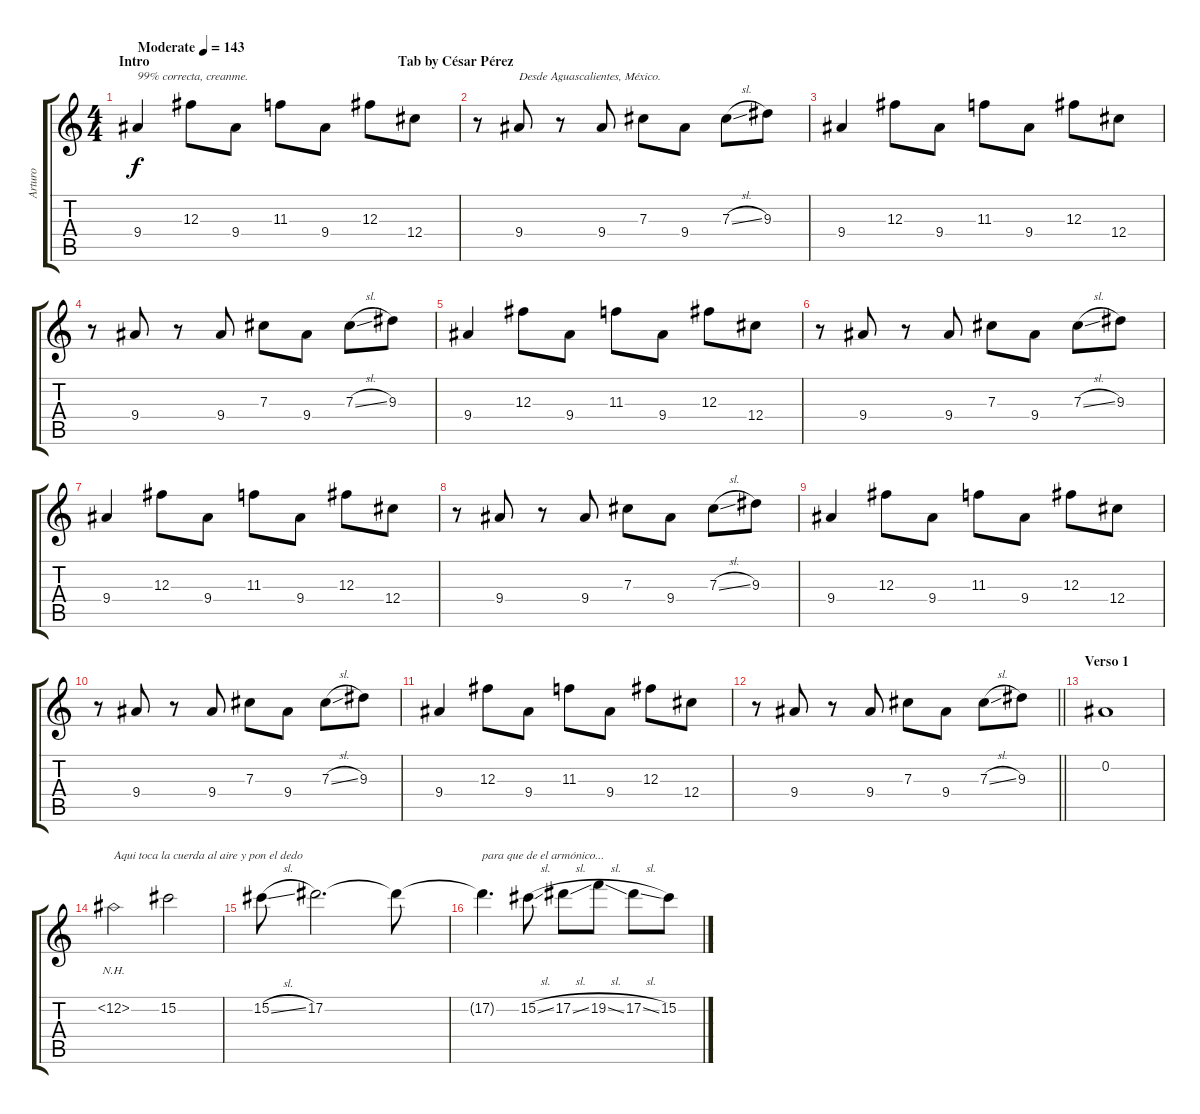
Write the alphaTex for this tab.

\track ("Arturo" "Arturo") {instrument distortionguitar}
\staff {score tabs}
\tuning (Eb4 Bb3 Gb3 Db3 Ab2 Eb2) {hide}
\ts (4 4)
\section ("" "Intro                                                                       Tab by César Pérez")
\tempo (143 "Moderate")
\clef g2
\ks c
9.4.4{txt "99% correcta, creanme." dy f instrument distortionguitar} 12.3.8 9.4.8 11.3.8 9.4.8 12.3.8 12.4.8 |
r.8 9.4.8{txt "Desde Aguascalientes, México."} r.8 9.4.8 7.3.8 9.4.8 7.3{sl}.8 9.3.8 |
9.4.4 12.3.8 9.4.8 11.3.8 9.4.8 12.3.8 12.4.8 |
r.8 9.4.8 r.8 9.4.8 7.3.8 9.4.8 7.3{sl}.8 9.3.8 |
9.4.4 12.3.8 9.4.8 11.3.8 9.4.8 12.3.8 12.4.8 |
r.8 9.4.8 r.8 9.4.8 7.3.8 9.4.8 7.3{sl}.8 9.3.8 |
9.4.4 12.3.8 9.4.8 11.3.8 9.4.8 12.3.8 12.4.8 |
r.8 9.4.8 r.8 9.4.8 7.3.8 9.4.8 7.3{sl}.8 9.3.8 |
9.4.4 12.3.8 9.4.8 11.3.8 9.4.8 12.3.8 12.4.8 |
r.8 9.4.8 r.8 9.4.8 7.3.8 9.4.8 7.3{sl}.8 9.3.8 |
9.4.4 12.3.8 9.4.8 11.3.8 9.4.8 12.3.8 12.4.8 |
\barLineRight lightlight
r.8 9.4.8 r.8 9.4.8 7.3.8 9.4.8 7.3{sl}.8 9.3.8 |
\section ("" "Verso 1")
0.2.1 |
12.2{nh}.2{txt "Aqui toca la cuerda al aire y pon el dedo "} 15.2.2 |
15.2{sl}.8 17.2.2{d} 17.2{t}.8 |
17.2{t}.4{d txt "para que de el armónico..."} 15.2{sl}.8 17.2{sl}.8 19.2{sl}.8 17.2{sl}.8 15.2.8
